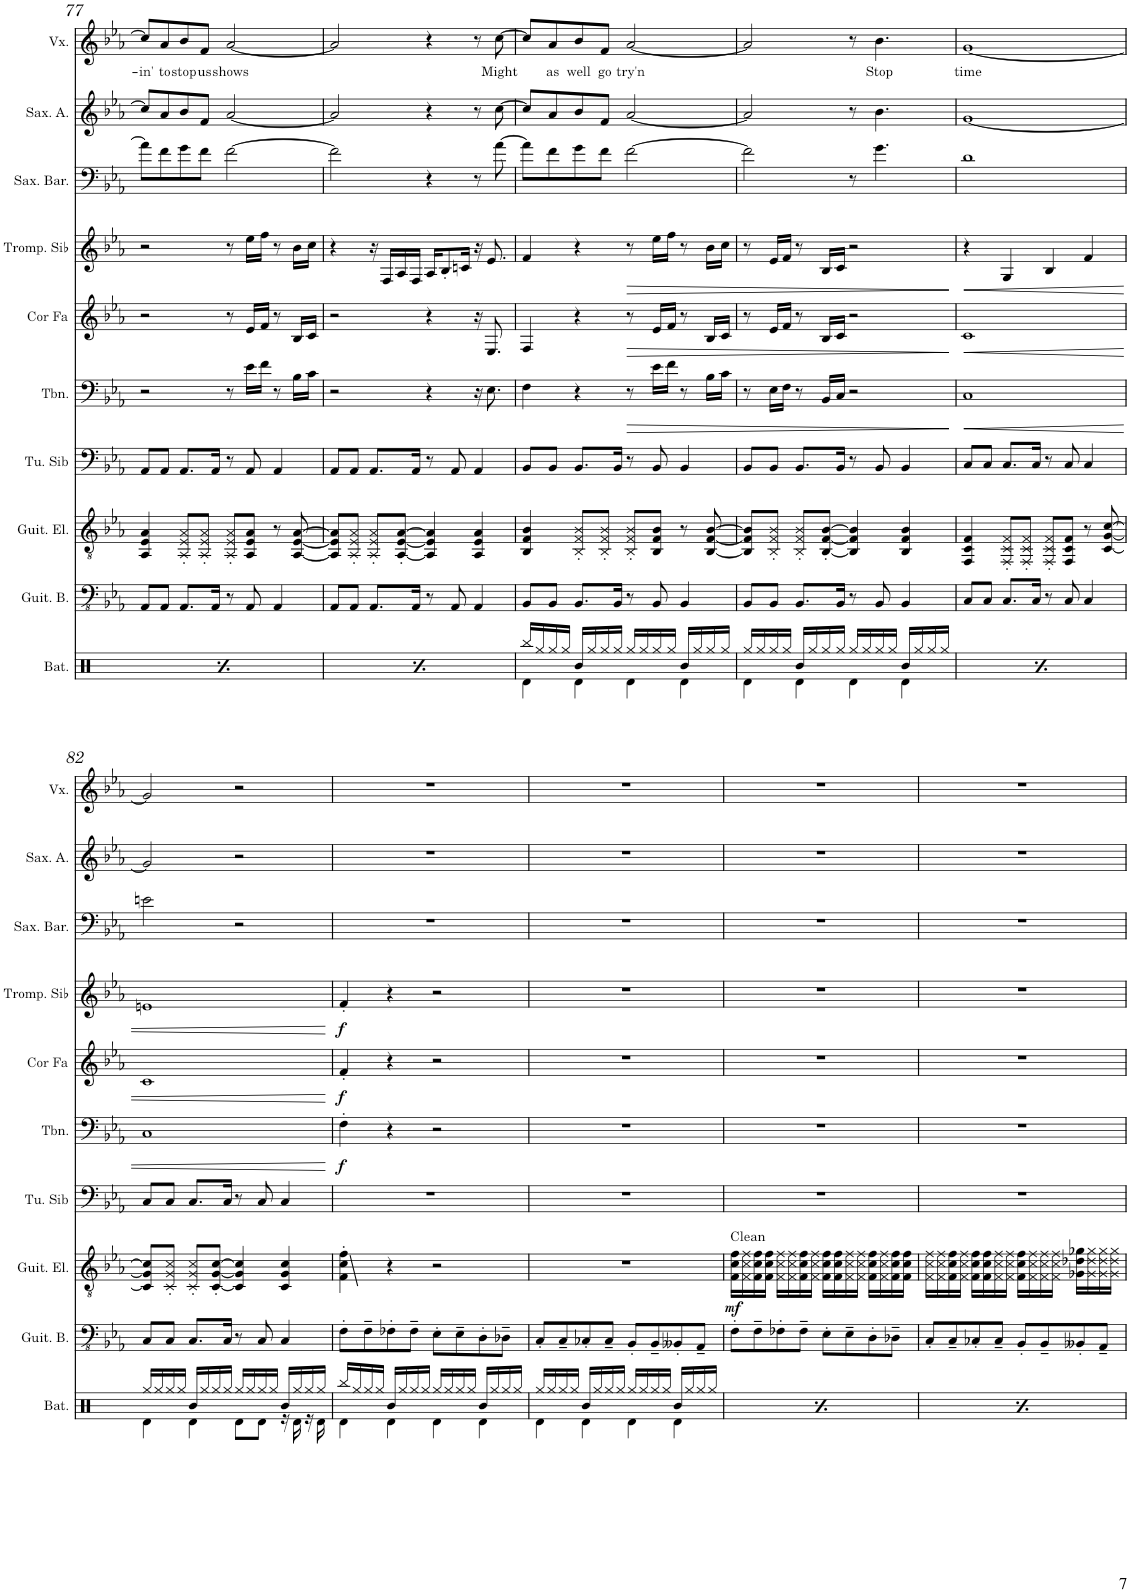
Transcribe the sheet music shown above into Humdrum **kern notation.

**kern	**kern	**dynam	**kern	**kern	**dynam	**kern	**dynam	**kern	**dynam	**kern	**kern	**kern	**text
*part9	*part8	*part8	*part7	*part6	*part6	*part5	*part5	*part4	*part4	*part3	*part2	*part1	*part1
*staff9	*staff8	*staff8	*staff7	*staff6	*staff6	*staff5	*staff5	*staff4	*staff4	*staff3	*staff2	*staff1	*staff1
*I"Guitare basse	*I"Guitare électrique	*	*I"Tuba en Sib	*I"Trombone	*	*I"Cor en Fa	*	*I"Trompette en Sib	*	*I"Saxophone Baryton	*I"Saxophone Alto	*I"Voix	*
*I'Guit. B.	*I'Guit. El.	*	*I'Tu. Sib	*I'Tbn.	*	*I'Cor Fa	*	*I'Tromp. Sib	*	*I'Sax. Bar.	*I'Sax. A.	*I'Vx.	*
!!LO:PB:g=z
*clefFv4	*clefGv2	*	*clefF4	*clefF4	*	*clefG2	*	*clefG2	*	*clefF4	*clefG2	*clefG2	*
*	*	*	*	*	*	*ITrd4c7	*	*ITrd1c2	*	*ITrd12c21	*ITrd5c9	*	*
*k[b-e-a-]	*k[b-e-a-]	*	*k[b-e-a-]	*k[b-e-a-]	*	*k[b-e-a-]	*	*k[b-e-a-]	*	*k[b-e-a-]	*k[b-e-a-]	*k[b-e-a-]	*
=77	=77	=77	=77	=77	=77	=77	=77	=77	=77	=77	=77	=77	=77
!	!	!	!	!	!	!	!	!	!	!	!	!	!LO:LY:b
8AAA-/L	4AA-/ 4E-/ 4A-/	.	8AA-/L	2r	.	2r	.	2r	.	8a-\L]	8cc/L]	8cc/L]	-in'
!	!	!	!	!	!	!	!	!	!	!	!	!	!LO:LY:b
8AAA-/J	.	.	8AA-/J	.	.	.	.	.	.	8f\	8a-/	8a-/	to
!	!	!	!	!	!	!	!	!	!	!	!	!	!LO:LY:b
8.AAA-/L	8AA-/' 8E-/' 8A-/'L	.	8.AA-/L	.	.	.	.	.	.	8g\	8b-/	8b-/	stop
!	!	!	!	!	!	!	!	!	!	!	!	!	!LO:LY:b
.	8AA-/' 8E-/' 8A-/'J	.	.	.	.	.	.	.	.	8f\J	8f/J	8f/J	us
16AAA-/Jk	.	.	16AA-/Jk	.	.	.	.	.	.	.	.	.	.
!	!	!	!	!	!	!	!	!	!	!	!	!	!LO:LY:b
8r	8AA-/' 8E-/' 8A-/'L	.	8r	8r	.	8r	.	8r	.	[2f\	[2a-/	[2a-/	shows
8AAA-/	8AA-/ 8E-/ 8A-/J	.	8AA-/	16e-\LL	.	16e-/LL	.	16ee-\LL	.	.	.	.	.
.	.	.	.	16f\JJ	.	16f/JJ	.	16ff\JJ	.	.	.	.	.
4AAA-/	8r	.	4AA-/	8r	.	8r	.	8r	.	.	.	.	.
.	[8AA-/ [8E-/ [8A-/	.	.	16B-\LL	.	16B-/LL	.	16b-\LL	.	.	.	.	.
.	.	.	.	16c\JJ	.	16c/JJ	.	16cc\JJ	.	.	.	.	.
=78	=78	=78	=78	=78	=78	=78	=78	=78	=78	=78	=78	=78	=78
8AAA-/L	8AA-/] 8E-/] 8A-/]L	.	8AA-/L	2r	.	2r	.	4r	.	2f\]	2a-/]	2a-/]	.
8AAA-/J	8AA-/' 8E-/' 8A-/'J	.	8AA-/J	.	.	.	.	.	.	.	.	.	.
8.AAA-/L	8AA-/' 8E-/' 8A-/'L	.	8.AA-/L	.	.	.	.	16r	.	.	.	.	.
.	.	.	.	.	.	.	.	16F/LL	.	.	.	.	.
.	[8AA-/' [8E-/' [8A-/'J	.	.	.	.	.	.	16A-/	.	.	.	.	.
16AAA-/Jk	.	.	16AA-/Jk	.	.	.	.	16F/JJ	.	.	.	.	.
8r	4AA-/] 4E-/] 4A-/]	.	8r	4r	.	4r	.	16A-/KL	.	4r	4r	4r	.
.	.	.	.	.	.	.	.	8B-'/	.	.	.	.	.
8AAA-/	.	.	8AA-/	.	.	.	.	.	.	.	.	.	.
.	.	.	.	.	.	.	.	16cn/Jk	.	.	.	.	.
4AAA-/	4AA-/ 4E-/ 4A-/	.	4AA-/	16r	.	16r	.	16r	.	8r	8r	8r	.
.	.	.	.	8.E-\	.	8.E-/	.	8.e-/	.	.	.	.	.
!	!	!	!	!	!	!	!	!	!	!	!	!	!LO:LY:b
.	.	.	.	.	.	.	.	.	.	[8a-\	[8cc\	[8cc\	Might
=79	=79	=79	=79	=79	=79	=79	=79	=79	=79	=79	=79	=79	=79
8BBB-/L	4BB-/ 4F/ 4B-/	.	8BB-/L	4F\	.	4F/	.	4f/	.	8a-\L]	8cc/L]	8cc/L]	.
!	!	!	!	!	!	!	!	!	!	!	!	!	!LO:LY:b
8BBB-/J	.	.	8BB-/J	.	.	.	.	.	.	8f\	8a-/	8a-/	as
!	!	!	!	!	!	!	!	!	!	!	!	!	!LO:LY:b
8.BBB-/L	8BB-/' 8F/' 8B-/'L	.	8.BB-/L	4r	.	4r	.	4r	.	8g\	8b-/	8b-/	well
!	!	!	!	!	!	!	!	!	!	!	!	!	!LO:LY:b
.	8BB-/' 8F/' 8B-/'J	.	.	.	.	.	.	.	.	8f\J	8f/J	8f/J	go
16BBB-/Jk	.	.	16BB-/Jk	.	.	.	.	.	.	.	.	.	.
!	!	!	!	!	!LO:HP:b	!	!LO:HP:b	!	!LO:HP:b	!	!	!	!LO:LY:b
8r	8BB-/' 8F/' 8B-/'L	.	8r	8r	>	8r	>	8r	>	[2f\	[2a-/	[2a-/	try'n
8BBB-/	8BB-/ 8F/ 8B-/J	.	8BB-/	16e-\LL	.	16e-/LL	.	16ee-\LL	.	.	.	.	.
.	.	.	.	16f\JJ	.	16f/JJ	.	16ff\JJ	.	.	.	.	.
4BBB-/	8r	.	4BB-/	8r	.	8r	.	8r	.	.	.	.	.
.	[8BB-/ [8F/ [8B-/	.	.	16B-\LL	.	16B-/LL	.	16b-\LL	.	.	.	.	.
.	.	.	.	16c\JJ	.	16c/JJ	.	16cc\JJ	.	.	.	.	.
=80	=80	=80	=80	=80	=80	=80	=80	=80	=80	=80	=80	=80	=80
8BBB-/L	8BB-/] 8F/] 8B-/]L	.	8BB-/L	8r	.	8r	.	8r	.	2f\]	2a-/]	2a-/]	.
8BBB-/J	8BB-/' 8F/' 8B-/'J	.	8BB-/J	16E-\LL	.	16e-/LL	.	16e-/LL	.	.	.	.	.
.	.	.	.	16F\JJ	.	16f/JJ	.	16f/JJ	.	.	.	.	.
8.BBB-/L	8BB-/' 8F/' 8B-/'L	.	8.BB-/L	8r	.	8r	.	8r	.	.	.	.	.
.	[8BB-/' [8F/' [8B-/'J	.	.	16BB-/LL	.	16B-/LL	.	16B-/LL	.	.	.	.	.
16BBB-/Jk	.	.	16BB-/Jk	16C/JJ	.	16c/JJ	.	16c/JJ	.	.	.	.	.
8r	4BB-/] 4F/] 4B-/]	.	8r	2r	.	2r	.	2r	.	8r	8r	8r	.
!	!	!	!	!	!	!	!	!	!	!	!	!	!LO:LY:b
8BBB-/	.	.	8BB-/	.	.	.	.	.	.	4.g\	4.b-\	4.b-\	Stop
4BBB-/	4BB-/ 4F/ 4B-/	.	4BB-/	.	.	.	.	.	.	.	.	.	.
.	.	.	.	.	]	.	]	.	]	.	.	.	.
=81	=81	=81	=81	=81	=81	=81	=81	=81	=81	=81	=81	=81	=81
!	!	!	!	!	!LO:HP:b	!	!LO:HP:b	!	!LO:HP:b	!	!	!	!LO:LY:b
8CC/L	4FF/ 4C/ 4F/	.	8C/L	1C	<	1c	<	4r	<	1d	[1g	[1g	time
8CC/J	.	.	8C/J	.	.	.	.	.	.	.	.	.	.
8.CC/L	8FF/' 8C/' 8F/'L	.	8.C/L	.	.	.	.	4G/	.	.	.	.	.
.	8FF/' 8C/' 8F/'J	.	.	.	.	.	.	.	.	.	.	.	.
16CC/Jk	.	.	16C/Jk	.	.	.	.	.	.	.	.	.	.
8r	8FF/' 8C/' 8F/'L	.	8r	.	.	.	.	4B-/	.	.	.	.	.
8CC/	8FF/ 8C/ 8F/J	.	8C/	.	.	.	.	.	.	.	.	.	.
4CC/	8r	.	4C/	.	.	.	.	4f/	.	.	.	.	.
.	[8C/ [8G/ [8c/	.	.	.	.	.	.	.	.	.	.	.	.
!!LO:LB:g=z
=82	=82	=82	=82	=82	=82	=82	=82	=82	=82	=82	=82	=82	=82
8CC/L	8C/] 8G/] 8c/]L	.	8C/L	1C	.	1c	.	1en	.	2en\	2g/]	2g/]	.
8CC/J	8C/' 8G/' 8c/'J	.	8C/J	.	.	.	.	.	.	.	.	.	.
8.CC/L	8C/' 8G/' 8c/'L	.	8.C/L	.	.	.	.	.	.	.	.	.	.
.	[8C/' [8G/' [8c/'J	.	.	.	.	.	.	.	.	.	.	.	.
16CC/Jk	.	.	16C/Jk	.	.	.	.	.	.	.	.	.	.
8r	4C/] 4G/] 4c/]	.	8r	.	.	.	.	.	.	2r	2r	2r	.
8CC/	.	.	8C/	.	.	.	.	.	.	.	.	.	.
4CC/	4C/ 4G/ 4c/	.	4C/	.	.	.	.	.	.	.	.	.	.
.	.	.	.	.	[	.	[	.	[	.	.	.	.
=83	=83	=83	=83	=83	=83	=83	=83	=83	=83	=83	=83	=83	=83
!	!	!	!	!	!LO:DY:b	!	!LO:DY:b	!	!LO:DY:b	!	!	!	!
8FF'\L	4F\' 4c\' 4f\'	.	1r	4F'\	f	4f'/	f	4f'/	f	1r	1r	1r	.
8FF~\	.	.	.	.	.	.	.	.	.	.	.	.	.
8FF-X'\	4r	.	.	4r	.	4r	.	4r	.	.	.	.	.
8FF-~\J	.	.	.	.	.	.	.	.	.	.	.	.	.
8EE-'\L	2r	.	.	2r	.	2r	.	2r	.	.	.	.	.
8EE-~\	.	.	.	.	.	.	.	.	.	.	.	.	.
8DD'\	.	.	.	.	.	.	.	.	.	.	.	.	.
8DD-X~\J	.	.	.	.	.	.	.	.	.	.	.	.	.
=84	=84	=84	=84	=84	=84	=84	=84	=84	=84	=84	=84	=84	=84
8CC'/L	1r	.	1r	1r	.	1r	.	1r	.	1r	1r	1r	.
8CC~/	.	.	.	.	.	.	.	.	.	.	.	.	.
8CC-X'/	.	.	.	.	.	.	.	.	.	.	.	.	.
8CC-~/J	.	.	.	.	.	.	.	.	.	.	.	.	.
8BBB-'/L	.	.	.	.	.	.	.	.	.	.	.	.	.
8BBB-~/	.	.	.	.	.	.	.	.	.	.	.	.	.
8BBB--X'/	.	.	.	.	.	.	.	.	.	.	.	.	.
8AAA-~/J	.	.	.	.	.	.	.	.	.	.	.	.	.
=85	=85	=85	=85	=85	=85	=85	=85	=85	=85	=85	=85	=85	=85
!	!LO:TX:a:t=Clean	!	!	!	!	!	!	!	!	!	!	!	!
!	!	!LO:DY:b	!	!	!	!	!	!	!	!	!	!	!
8FF'\L	16F\ 16c\ 16f\LL	mf	1r	1r	.	1r	.	1r	.	1r	1r	1r	.
.	16F\ 16c\ 16f\	.	.	.	.	.	.	.	.	.	.	.	.
8FF~\	16F\ 16c\ 16f\	.	.	.	.	.	.	.	.	.	.	.	.
.	16F\ 16c\ 16f\JJ	.	.	.	.	.	.	.	.	.	.	.	.
8FF-X'\	16F\ 16c\ 16f\LL	.	.	.	.	.	.	.	.	.	.	.	.
.	16F\ 16c\ 16f\	.	.	.	.	.	.	.	.	.	.	.	.
8FF-~\J	16F\ 16c\ 16f\	.	.	.	.	.	.	.	.	.	.	.	.
.	16F\ 16c\ 16f\JJ	.	.	.	.	.	.	.	.	.	.	.	.
8EE-'\L	16F\ 16c\ 16f\LL	.	.	.	.	.	.	.	.	.	.	.	.
.	16F\ 16c\ 16f\	.	.	.	.	.	.	.	.	.	.	.	.
8EE-~\	16F\ 16c\ 16f\	.	.	.	.	.	.	.	.	.	.	.	.
.	16F\ 16c\ 16f\JJ	.	.	.	.	.	.	.	.	.	.	.	.
8DD'\	16F\ 16c\ 16f\LL	.	.	.	.	.	.	.	.	.	.	.	.
.	16F\ 16c\ 16f\	.	.	.	.	.	.	.	.	.	.	.	.
8DD-X~\J	16F\ 16c\ 16f\	.	.	.	.	.	.	.	.	.	.	.	.
.	16F\ 16c\ 16f\JJ	.	.	.	.	.	.	.	.	.	.	.	.
=86	=86	=86	=86	=86	=86	=86	=86	=86	=86	=86	=86	=86	=86
8CC'/L	16F\ 16c\ 16f\LL	.	1r	1r	.	1r	.	1r	.	1r	1r	1r	.
.	16F\ 16c\ 16f\	.	.	.	.	.	.	.	.	.	.	.	.
8CC~/	16F\ 16c\ 16f\	.	.	.	.	.	.	.	.	.	.	.	.
.	16F\ 16c\ 16f\JJ	.	.	.	.	.	.	.	.	.	.	.	.
8CC-X'/	16F\ 16c\ 16f\LL	.	.	.	.	.	.	.	.	.	.	.	.
.	16F\ 16c\ 16f\	.	.	.	.	.	.	.	.	.	.	.	.
8CC-~/J	16F\ 16c\ 16f\	.	.	.	.	.	.	.	.	.	.	.	.
.	16F\ 16c\ 16f\JJ	.	.	.	.	.	.	.	.	.	.	.	.
8BBB-'/L	16F\ 16c\ 16f\LL	.	.	.	.	.	.	.	.	.	.	.	.
.	16F\ 16c\ 16f\	.	.	.	.	.	.	.	.	.	.	.	.
8BBB-~/	16F\ 16c\ 16f\	.	.	.	.	.	.	.	.	.	.	.	.
.	16F\ 16c\ 16f\JJ	.	.	.	.	.	.	.	.	.	.	.	.
8BBB--X'/	16G-X\ 16d-X\ 16g-X\LL	.	.	.	.	.	.	.	.	.	.	.	.
.	16G-\ 16d-\ 16g-\	.	.	.	.	.	.	.	.	.	.	.	.
8AAA-~/J	16G-\ 16d-\ 16g-\	.	.	.	.	.	.	.	.	.	.	.	.
.	16G-\ 16d-\ 16g-\JJ	.	.	.	.	.	.	.	.	.	.	.	.
=	=	=	=	=	=	=	=	=	=	=	=	=	=
*-	*-	*-	*-	*-	*-	*-	*-	*-	*-	*-	*-	*-	*-
